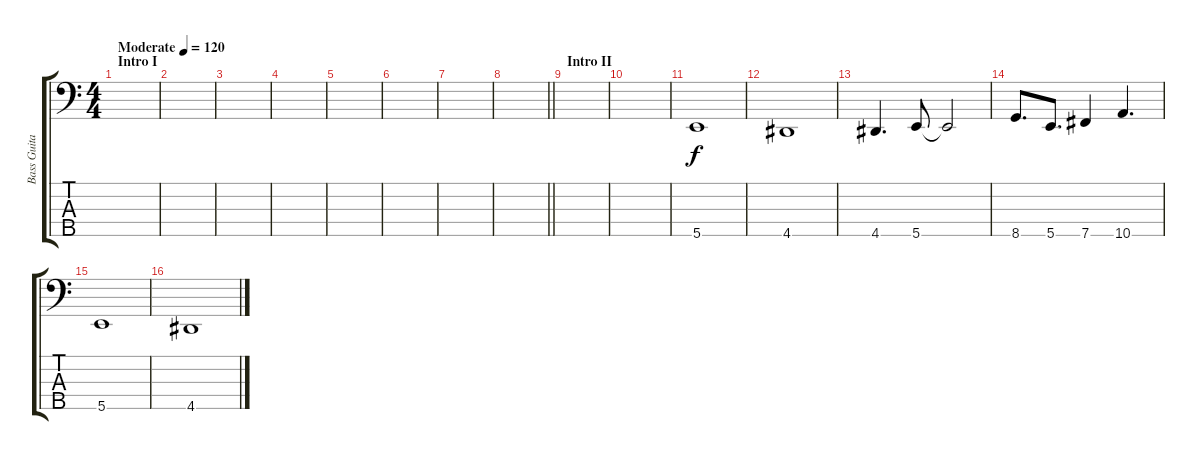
\track ("Bass Guitar" "Bass Guita") {instrument electricbassfinger}
\staff {score tabs}
\tuning (G2 D2 A1 E1 B0) {hide}
\ts (4 4)
\section ("" "Intro I")
\tempo (120 "Moderate")
\clef f4
\ks c
|
|
|
|
|
|
|
\barLineRight lightlight
|
\section ("" "Intro II")
|
|
5.5.1 |
4.5.1 |
4.5.4{d} 5.5.8 5.5{t}.2 |
8.5.8{d} 5.5.8{d} 7.5.4 10.5.4{d} |
5.5.1 |
4.5.1
